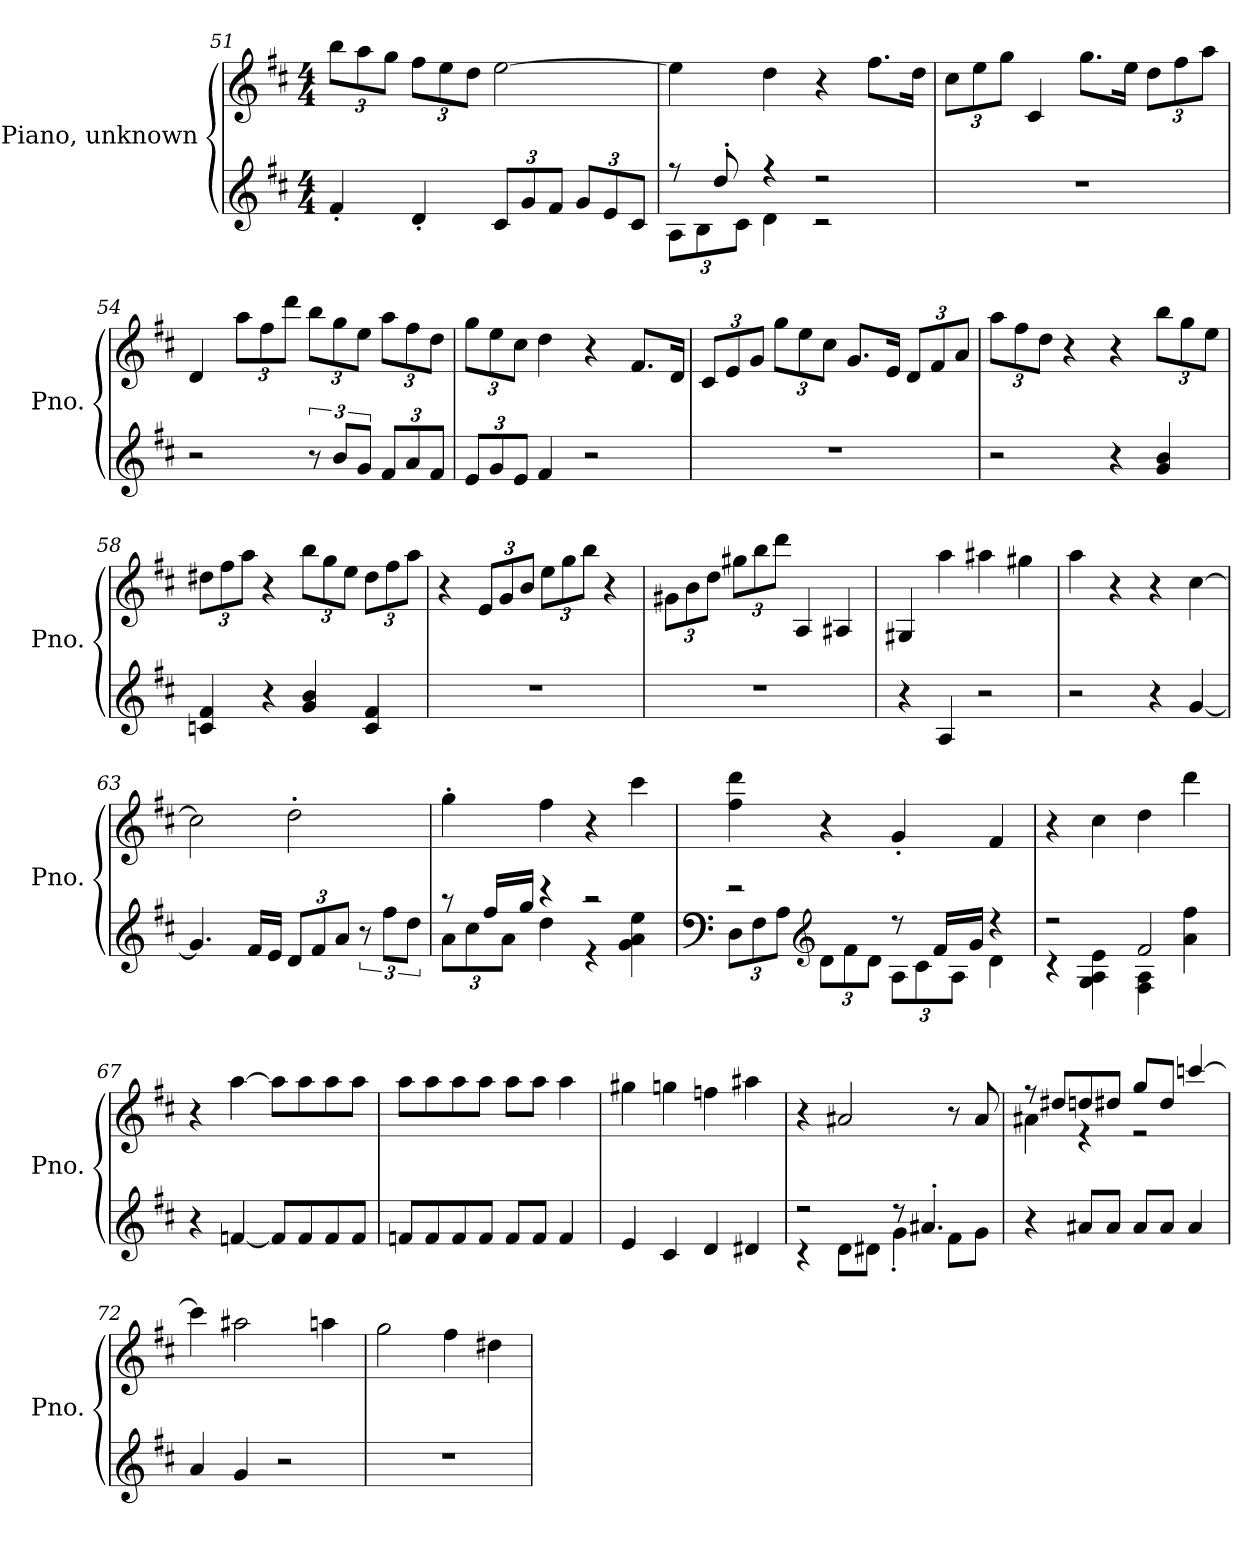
**kern	**kern
*part1	*part1
*staff2	*staff1
*I"Piano, unknown	*
*I'Pno.	*
!!LO:LB:g=z
*clefG2	*clefG2
*k[f#c#]	*k[f#c#]
*M4/4	*M4/4
*	*Xbrackettup
=51	=51
4f#'/	12bb\L
.	12aa\
.	12gg\J
4d'/	12ff#\L
.	12ee\
.	12dd\J
*Xbrackettup	*
12c#/L	[2ee\
12g/	.
12f#/J	.
12g/L	.
12e/	.
12c#/J	.
=52	=52
*^	*
8r	12A\L	4ee\]
.	12B\	.
8dd'/	.	.
.	12c#\J	.
4r	4d\	4dd\
2r	2r	4r
.	.	8.ff#\L
.	.	16dd\Jk
*v	*v	*
=53	=53
1r	12cc#\L
.	12ee\
.	12gg\J
.	4c#/
.	8.gg\L
.	16ee\Jk
.	12dd\L
.	12ff#\
.	12aa\J
=54	=54
2r	4d/
.	12aa\L
.	12ff#\
.	12ddd\J
*brackettup	*
12r	12bb\L
12b/L	12gg\
12g/J	12ee\J
*Xbrackettup	*
12f#/L	12aa\L
12a/	12ff#\
12f#/J	12dd\J
!!LO:LB:g=z
=55	=55
12e/L	12gg\L
12g/	12ee\
12e/J	12cc#\J
4f#/	4dd\
2r	4r
.	8.f#/L
.	16d/Jk
=56	=56
1r	12c#/L
.	12e/
.	12g/J
.	12gg\L
.	12ee\
.	12cc#\J
.	8.g/L
.	16e/Jk
.	12d/L
.	12f#/
.	12a/J
=57	=57
2r	12aa\L
.	12ff#\
.	12dd\J
.	4r
4r	4r
4g/ 4b/	12bb\L
.	12gg\
.	12ee\J
=58	=58
4cn/ 4f#/	12dd#X\L
.	12ff#\
.	12aa\J
4r	4r
4g/ 4b/	12bb\L
.	12gg\
.	12ee\J
4c/ 4f#/	12dd#\L
.	12ff#\
.	12aa\J
!!LO:LB:g=z
=59	=59
1r	4r
.	12e/L
.	12g/
.	12b/J
.	12ee\L
.	12gg\
.	12bb\J
.	4r
=60	=60
1r	12g#X\L
.	12b\
.	12dd\J
.	12gg#X\L
.	12bb\
.	12ddd\J
.	4A/
.	4A#X/
=61	=61
4r	4G#X/
4A/	4aa\
2r	4aa#X\
.	4gg#X\
=62	=62
2r	4aa\
.	4r
4r	4r
[4g/	[4cc#\
=63	=63
4.g/]	2cc#\]
16f#/LL	.
16e/JJ	.
12d/L	2dd'\
12f#/	.
12a/J	.
*brackettup	*
12r	.
12ff#\L	.
12dd\J	.
!!LO:LB:g=z
=64	=64
*^	*
*	*Xbrackettup	*
8r	12a\L	4gg'\
.	12cc#\	.
16ff#/LL	.	.
.	12a\J	.
16gg/JJ	.	.
4r	4dd\	4ff#\
2r	4r	4r
.	4g\ 4a\ 4ee\	4ccc#\
=65	=65	=65
*clefF4	*	*
2r	12D\L	4ff#\ 4ddd\
.	12F#\	.
.	12A\J	.
*clefG2	*	*
.	12d\L	4r
.	12f#\	.
.	12d\J	.
8r	12A\L	4g'/
.	12c#\	.
16f#/LL	.	.
.	12A\J	.
16g/JJ	.	.
4r	4d\	4f#/
=66	=66	=66
2r	4r	4r
.	4G\ 4A\ 4e\	4cc#\
2f#/	4F#\ 4A\	4dd\
.	4a\ 4ff#\	4ddd\
*v	*v	*
=67	=67
4r	4r
[4fn/	[4aa\
8f/L]	8aa\L]
8f/	8aa\
8f/	8aa\
8f/J	8aa\J
!!LO:LB:g=z
=68	=68
8fn/L	8aa\L
8f/	8aa\
8f/	8aa\
8f/J	8aa\J
8f/L	8aa\L
8f/J	8aa\J
4f/	4aa\
=69	=69
4e/	4gg#X\
4c#/	4ggn\
4d/	4ffn\
4d#X/	4aa#X\
=70	=70
*^	*
2r	4r	4r
.	8d\L	2a#X/
.	8d#X\J	.
8r	4g'\	.
4.a#X'/	.	.
.	8f#\L	8r
.	8g\J	8a#/
*v	*v	*
=71	=71
*	*^
4r	8r	4a#X\
.	8dd#X/L	.
8a#X/L	8ddn/	4r
8a#/J	8dd#X/J	.
8a#/L	8gg/L	2r
8a#/J	8dd#/J	.
4a#/	[4cccn/	.
*	*v	*v
!!LO:PB:g=z
=72	=72
4a/	4ccc\]
4g/	2aa#X\
2r	.
.	4aan\
=73	=73
1r	2gg\
.	4ff#\
.	4dd#X\
=	=
*-	*-
